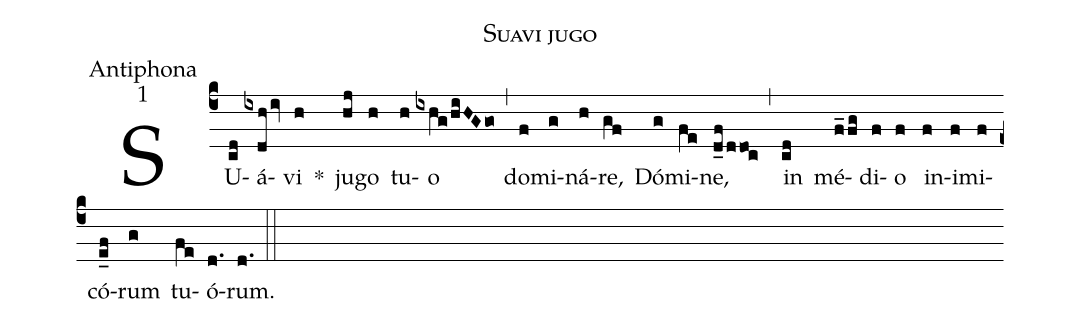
name:Suavi jugo;
office-part:Antiphona;
mode:1;
%%
(c4)
SU(cd)á(ixdh/iv)vi(h) *()
ju(hj)go(h) tu(h)o(ixhg/hiHGgo) (,)
do(f)mi(g)ná(h)re,(gf) Dó(g)mi(fe)ne,(d_f/ddoc) (,)
in(cd) mé(f_fg)di(f)o(f) in(f)i(f)mi(f)có(e_f)rum(g) tu(fe)ó(d.)rum.(d.) (::)
